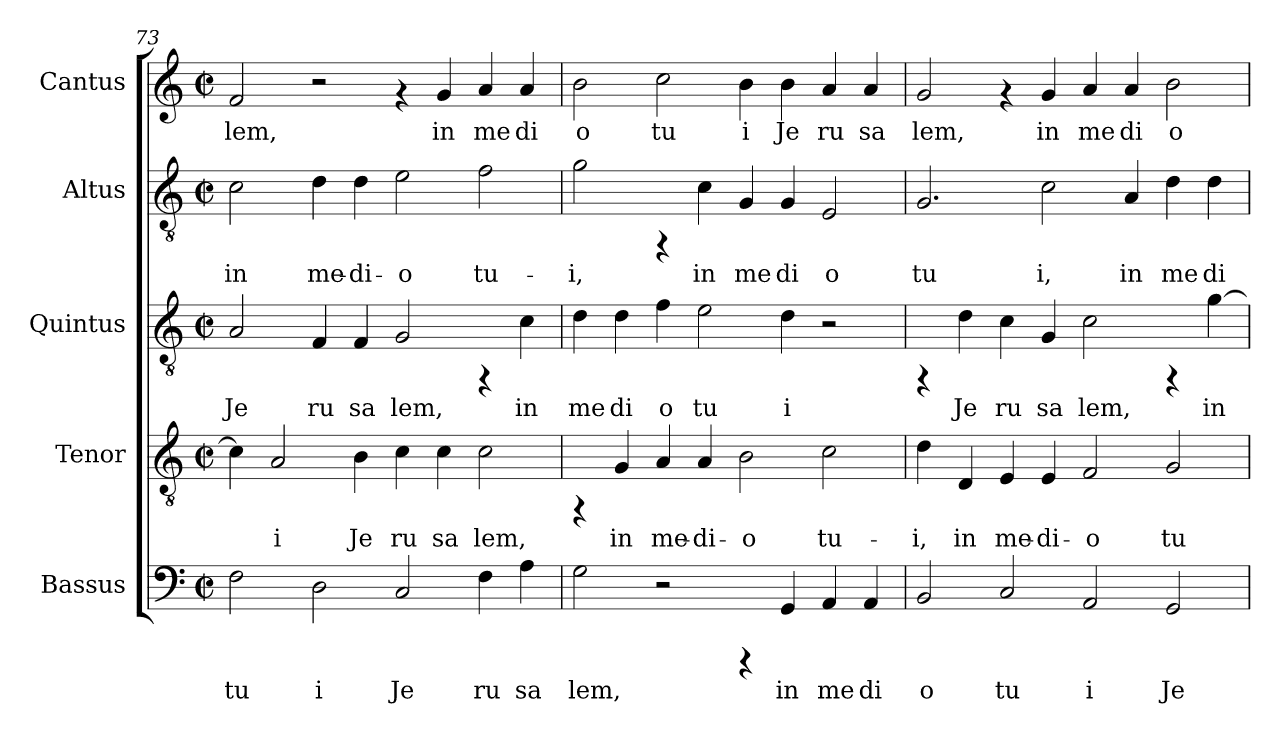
**kern	**text	**kern	**text	**kern	**text	**kern	**text	**kern	**text
*part5	*part5	*part4	*part4	*part3	*part3	*part2	*part2	*part1	*part1
*staff5	*staff5	*staff4	*staff4	*staff3	*staff3	*staff2	*staff2	*staff1	*staff1
*I"Bassus	*	*I"Tenor	*	*I"Quintus	*	*I"Altus	*	*I"Cantus	*
*clefF4	*	*clefGv2	*	*clefGv2	*	*clefGv2	*	*clefG2	*
*k[]	*	*k[]	*	*k[]	*	*k[]	*	*k[]	*
*C:	*	*C:	*	*C:	*	*C:	*	*C:	*
*M2/2	*	*M2/2	*	*M2/2	*	*M2/2	*	*M2/2	*
*met(c|)	*	*met(c|)	*	*met(c|)	*	*met(c|)	*	*met(c|)	*
=73	=73	=73	=73	=73	=73	=73	=73	=73	=73
!	!LO:LY:b:cj	!	!LO:LY:b:cj	!	!LO:LY:b:cj	!	!LO:LY:b:cj	!	!LO:LY:b:cj
2F\	tu	4c\]	.	2A/	Je	2c\	in	2f/	lem,
!	!	!	!LO:LY:b:cj	!	!	!	!	!	!
.	.	2A/	i	.	.	.	.	.	.
!	!LO:LY:b:cj	!	!	!	!LO:LY:b:cj	!	!LO:LY:b:cj	!	!
2D\	i	.	.	4F/	ru	4d\	me-	2r	.
!	!	!	!LO:LY:b:cj	!	!LO:LY:b:cj	!	!LO:LY:b:cj	!	!
.	.	4B\	Je	4F/	sa	4d\	-di-	.	.
!	!LO:LY:b:cj	!	!LO:LY:b:cj	!	!LO:LY:b:cj	!	!LO:LY:b:cj	!	!
2C/	Je	4c\	ru	2G/	lem,	2e\	-o	4rf	.
!	!	!	!LO:LY:b:cj	!	!	!	!	!	!LO:LY:b:cj
.	.	4c\	sa	.	.	.	.	4g/	in
!	!LO:LY:b:cj	!	!LO:LY:b:cj	!	!	!	!LO:LY:b:cj	!	!LO:LY:b:cj
4F\	ru	2c\	lem,	4rFF	.	2f\	tu-	4a/	me
!	!LO:LY:b:cj	!	!	!	!LO:LY:b:cj	!	!	!	!LO:LY:b:cj
4A\	sa	.	.	4c\	in	.	.	4a/	di
!!LO:PB:g=z
=74	=74	=74	=74	=74	=74	=74	=74	=74	=74
!	!LO:LY:b:cj	!	!	!	!LO:LY:b:cj	!	!LO:LY:b:cj	!	!LO:LY:b:cj
2G\	lem,	4rFF	.	4d\	me	2g\	-i,	2b\	o
!	!	!	!LO:LY:b:cj	!	!LO:LY:b:cj	!	!	!	!
.	.	4G/	in	4d\	di	.	.	.	.
!	!	!	!LO:LY:b:cj	!	!LO:LY:b:cj	!	!	!	!LO:LY:b:cj
2r	.	4A/	me-	4f\	o	4rFF	.	2cc\	tu
!	!	!	!LO:LY:b:cj	!	!LO:LY:b:cj	!	!LO:LY:b:cj	!	!
.	.	4A/	-di-	2e\	tu	4c\	in	.	.
!	!	!	!LO:LY:b:cj	!	!	!	!LO:LY:b:cj	!	!LO:LY:b:cj
4rCCC	.	2B\	-o	.	.	4G/	me	4b\	i
!	!LO:LY:b:cj	!	!	!	!LO:LY:b:cj	!	!LO:LY:b:cj	!	!LO:LY:b:cj
4GG/	in	.	.	4d\	i	4G/	di	4b\	Je
!	!LO:LY:b:cj	!	!LO:LY:b:cj	!	!	!	!LO:LY:b:cj	!	!LO:LY:b:cj
4AA/	me	2c\	tu-	2r	.	2E/	o	4a/	ru
!	!LO:LY:b:cj	!	!	!	!	!	!	!	!LO:LY:b:cj
4AA/	di	.	.	.	.	.	.	4a/	sa
=75	=75	=75	=75	=75	=75	=75	=75	=75	=75
!	!LO:LY:b:cj	!	!LO:LY:b:cj	!	!	!	!LO:LY:b:cj	!	!LO:LY:b:cj
2BB/	o	4d\	-i,	4rFF	.	2.G/	tu	2g/	lem,
!	!	!	!LO:LY:b:cj	!	!LO:LY:b:cj	!	!	!	!
.	.	4D/	in	4d\	Je	.	.	.	.
!	!LO:LY:b:cj	!	!LO:LY:b:cj	!	!LO:LY:b:cj	!	!	!	!
2C/	tu	4E/	me-	4c\	ru	.	.	4rf	.
!	!	!	!LO:LY:b:cj	!	!LO:LY:b:cj	!	!LO:LY:b:cj	!	!LO:LY:b:cj
.	.	4E/	-di-	4G/	sa	2c\	i,	4g/	in
!	!LO:LY:b:cj	!	!LO:LY:b:cj	!	!LO:LY:b:cj	!	!	!	!LO:LY:b:cj
2AA/	i	2F/	-o	2c\	lem,	.	.	4a/	me
!	!	!	!	!	!	!	!LO:LY:b:cj	!	!LO:LY:b:cj
.	.	.	.	.	.	4A/	in	4a/	di
!	!LO:LY:b:cj	!	!LO:LY:b:cj	!	!	!	!LO:LY:b:cj	!	!LO:LY:b:cj
2GG/	Je	2G/	tu-	4rFF	.	4d\	me	2b\	o
!	!	!	!	!	!LO:LY:b:cj	!	!LO:LY:b:cj	!	!
.	.	.	.	[>4g\	in	4d\	di	.	.
=	=	=	=	=	=	=	=	=	=
*-	*-	*-	*-	*-	*-	*-	*-	*-	*-
